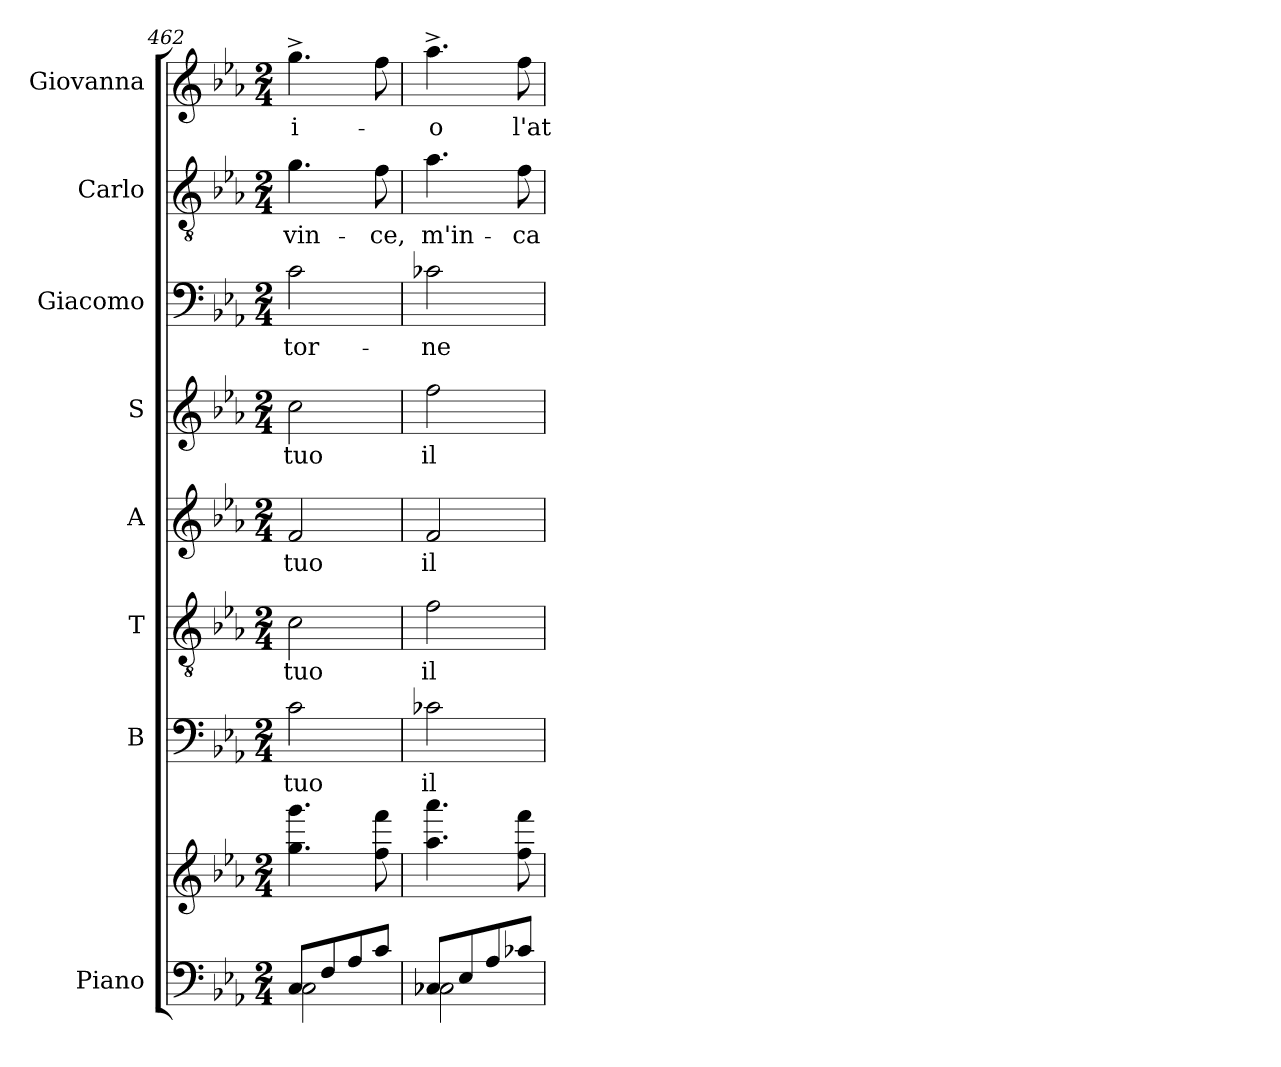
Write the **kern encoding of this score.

**kern	**kern	**kern	**text	**kern	**text	**kern	**text	**kern	**text	**kern	**text	**kern	**text	**kern	**text
*part8	*part8	*part7	*part7	*part6	*part6	*part5	*part5	*part4	*part4	*part3	*part3	*part2	*part2	*part1	*part1
*staff9	*staff8	*staff7	*staff7	*staff6	*staff6	*staff5	*staff5	*staff4	*staff4	*staff3	*staff3	*staff2	*staff2	*staff1	*staff1
*I"Piano	*	*I"B	*	*I"T	*	*I"A	*	*I"S	*	*I"Giacomo	*	*I"Carlo	*	*I"Giovanna	*
*I'Pno	*	*I'B	*	*I'T	*	*I'A	*	*I'S	*	*	*	*	*	*	*
*clefF4	*clefG2	*clefF4	*	*clefGv2	*	*clefG2	*	*clefG2	*	*clefF4	*	*clefGv2	*	*clefG2	*
*k[b-e-a-]	*k[b-e-a-]	*k[b-e-a-]	*	*k[b-e-a-]	*	*k[b-e-a-]	*	*k[b-e-a-]	*	*k[b-e-a-]	*	*k[b-e-a-]	*	*k[b-e-a-]	*
*M2/4	*M2/4	*M2/4	*	*M2/4	*	*M2/4	*	*M2/4	*	*M2/4	*	*M2/4	*	*M2/4	*
=462	=462	=462	=462	=462	=462	=462	=462	=462	=462	=462	=462	=462	=462	=462	=462
*^	*	*	*	*	*	*	*	*	*	*	*	*	*	*	*
!	!	!	!	!LO:LY:b	!	!LO:LY:b	!	!LO:LY:b	!	!LO:LY:b	!	!LO:LY:b	!	!LO:LY:b	!	!LO:LY:b
8C/L	2C\	4.gg\ 4.ggg\	2c\	tuo	2c\	tuo	2f/	tuo	2cc\	tuo	2c\	tor-	4.g\	vin-	4.gg^\	i-
8F/	.	.	.	.	.	.	.	.	.	.	.	.	.	.	.	.
8A-/	.	.	.	.	.	.	.	.	.	.	.	.	.	.	.	.
!	!	!	!	!	!	!	!	!	!	!	!	!	!	!LO:LY:b	!	!
8c/J	.	8ff\ 8fff\	.	.	.	.	.	.	.	.	.	.	8f\	-ce,	8ff\	.
=463	=463	=463	=463	=463	=463	=463	=463	=463	=463	=463	=463	=463	=463	=463	=463	=463
!	!	!	!	!LO:LY:b	!	!LO:LY:b	!	!LO:LY:b	!	!LO:LY:b	!	!LO:LY:b	!	!LO:LY:b	!	!LO:LY:b
8C-X/L	2C-\	4.aa-\ 4.aaa-\	2c-X\	il	2f\	il	2f/	il	2ff\	il	2c-X\	-ne-	4.a-\	m'in-	4.aa-^\	-o
8E-/	.	.	.	.	.	.	.	.	.	.	.	.	.	.	.	.
8A-/	.	.	.	.	.	.	.	.	.	.	.	.	.	.	.	.
!	!	!	!	!	!	!	!	!	!	!	!	!	!	!LO:LY:b	!	!LO:LY:b
8c-X/J	.	8ff\ 8fff\	.	.	.	.	.	.	.	.	.	.	8f\	-ca-	8ff\	l'at-
*v	*v	*	*	*	*	*	*	*	*	*	*	*	*	*	*	*
=	=	=	=	=	=	=	=	=	=	=	=	=	=	=	=
*-	*-	*-	*-	*-	*-	*-	*-	*-	*-	*-	*-	*-	*-	*-	*-
